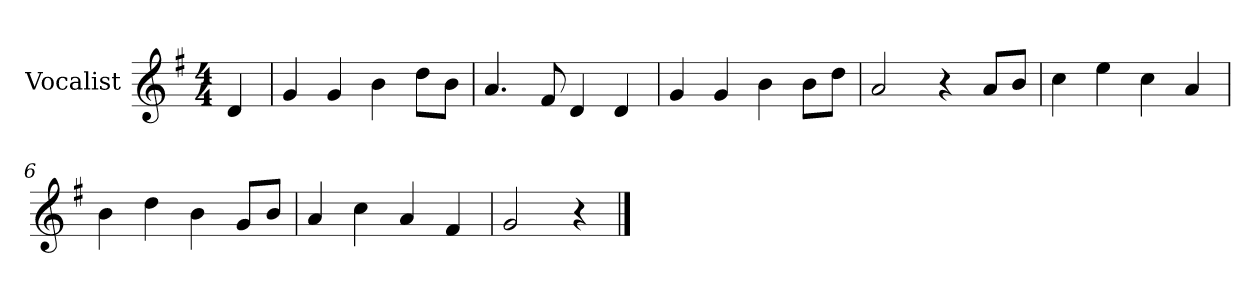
**kern
*part1
*staff1
*I"Vocalist
*k[f#]
*G:
*M4/4
=
4d
=1
4g
4g
4b
8ddL
8bJ
=2
4.a
8f#
4d
4d
=3
4g
4g
4b
8bL
8ddJ
=4
2a
4r
8aL
8bJ
=5
4cc
4ee
4cc
4a
=6
4b
4dd
4b
8gL
8bJ
=7
4a
4cc
4a
4f#
=8
2g
4r
==
*-
